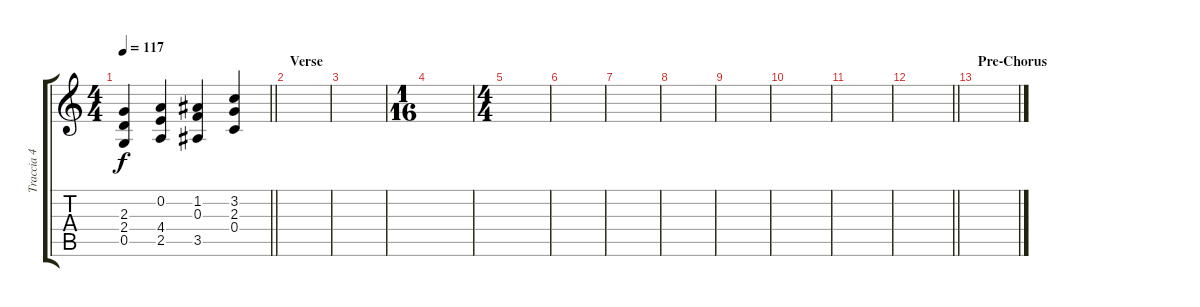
\track ("Traccia 4" "Traccia 4") {instrument distortionguitar}
\staff {score tabs}
\tuning (D4 A3 F3 C3 G2 D2) {hide}
\ts (4 4)
\tempo 117
\clef g2
\barLineRight lightlight
\ks c
(2.3 2.4 0.5).4{dy f} (0.2 4.4 2.5).4 (1.2 0.3 3.5).4 (3.2 2.3 0.4).4 |
\section ("" "Verse")
|
|
\ts (1 16)
|
\ts (4 4)
|
|
|
|
|
|
|
\barLineRight lightlight
|
\section ("" "Pre-Chorus")
